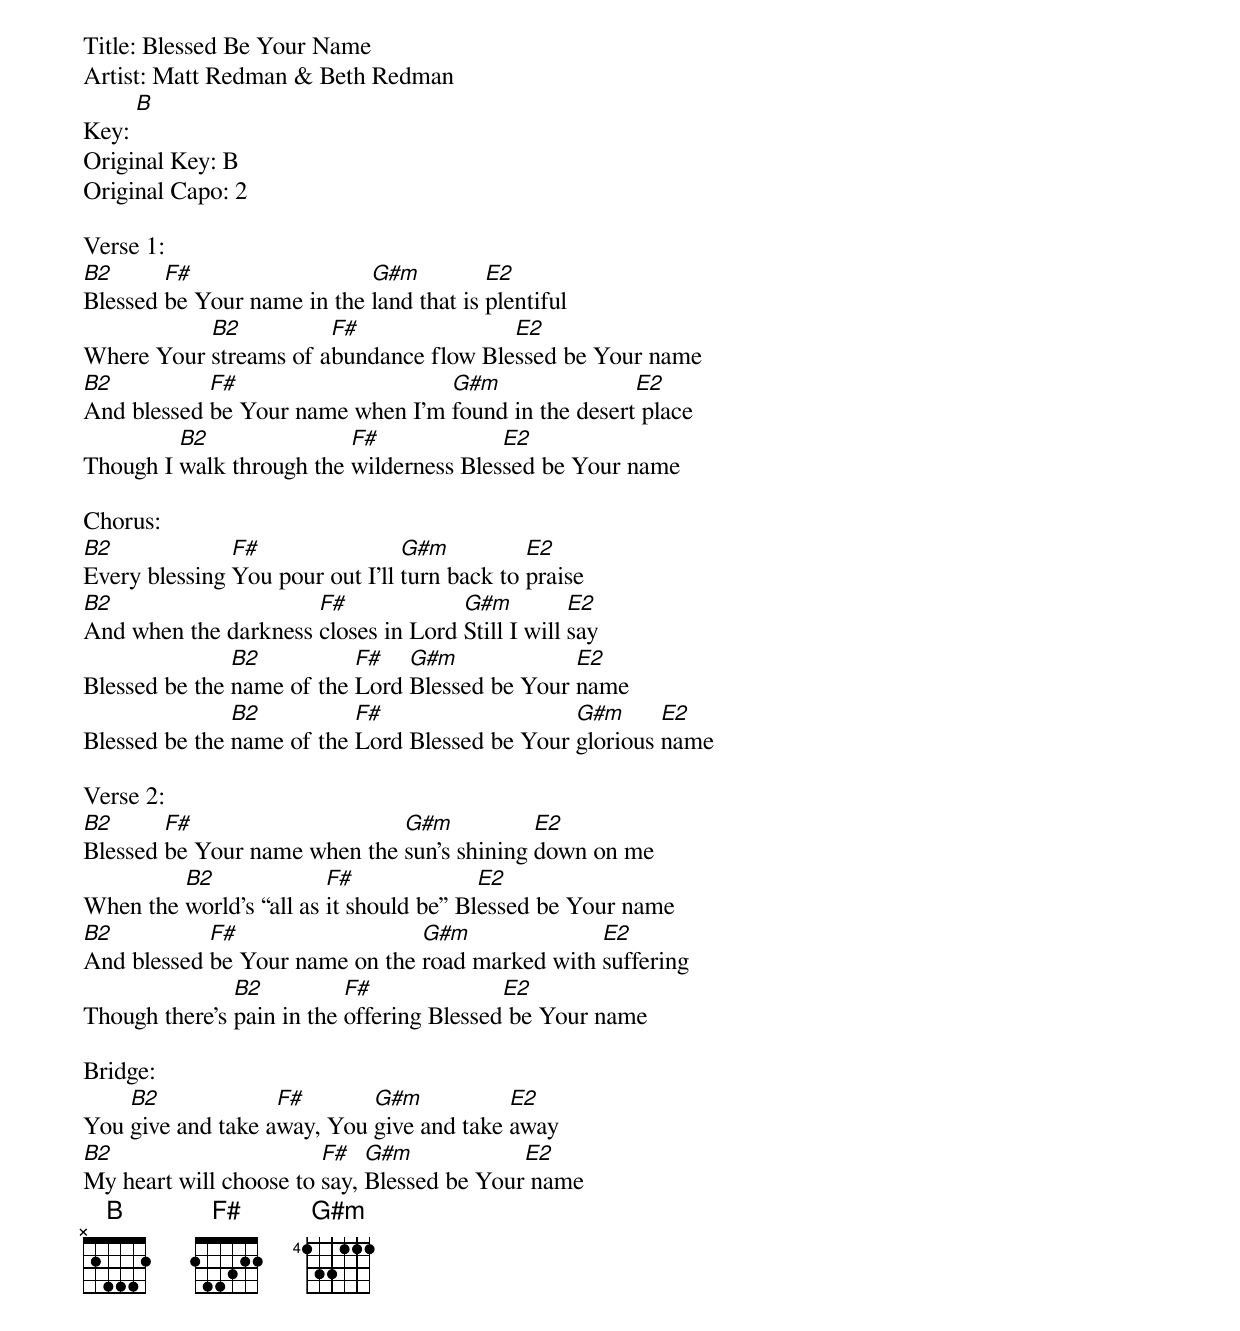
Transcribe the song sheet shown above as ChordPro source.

Title: Blessed Be Your Name
Artist: Matt Redman & Beth Redman
Key: [B]
Original Key: B
Original Capo: 2

Verse 1:
[B2]Blessed [F#]be Your name in the [G#m]land that is [E2]plentiful
Where Your [B2]streams of a[F#]bundance flow Ble[E2]ssed be Your name
[B2]And blessed [F#]be Your name when I'm [G#m]found in the desert[E2] place
Though I [B2]walk through the [F#]wilderness Bles[E2]sed be Your name

Chorus:
[B2]Every blessing [F#]You pour out I'll [G#m]turn back to [E2]praise
[B2]And when the darkness [F#]closes in Lord [G#m]Still I will [E2]say
Blessed be the [B2]name of the [F#]Lord [G#m]Blessed be Your [E2]name
Blessed be the [B2]name of the [F#]Lord Blessed be Your [G#m]glorious [E2]name

Verse 2:
[B2]Blessed [F#]be Your name when the [G#m]sun's shining [E2]down on me
When the [B2]world's all as [F#]it should be Bl[E2]essed be Your name
[B2]And blessed [F#]be Your name on the [G#m]road marked with [E2]suffering
Though there's [B2]pain in the [F#]offering Blessed[E2] be Your name

Bridge:
You [B2]give and take a[F#]way, You [G#m]give and take [E2]away
[B2]My heart will choose to [F#]say, [G#m]Blessed be Your[E2] name
